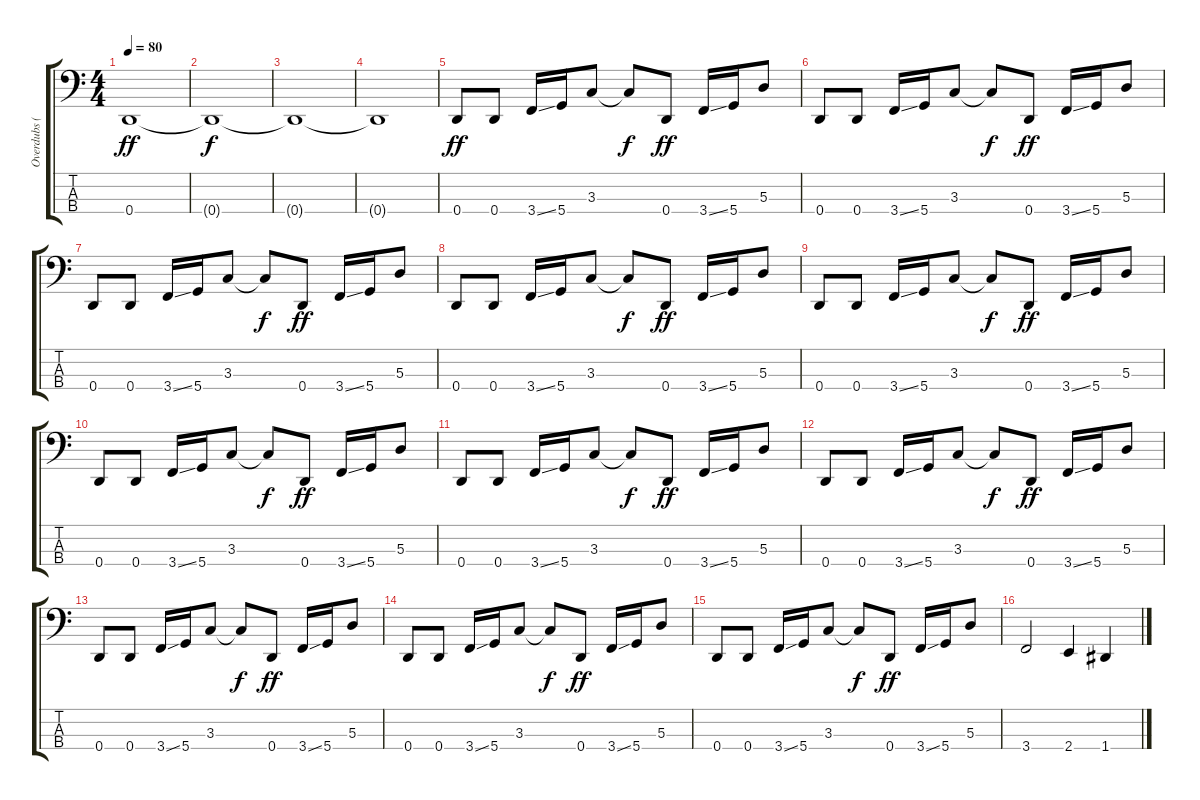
\track ("Overdubs (Basse)" "Overdubs (") {instrument fretlessbass}
\staff {score tabs}
\tuning (G2 D2 A1 D1) {hide}
\ts (4 4)
\tempo 80
\clef f4
\ks c
0.4.1{dy ff} |
0.4{t}.1{dy f} |
0.4{t}.1 |
0.4{t}.1 |
0.4.8{dy ff} 0.4.8 3.4{ss}.16 5.4.16 3.3.8 3.3{t}.8{dy f} 0.4.8{dy ff} 3.4{ss}.16 5.4.16 5.3.8 |
0.4.8 0.4.8 3.4{ss}.16 5.4.16 3.3.8 3.3{t}.8{dy f} 0.4.8{dy ff} 3.4{ss}.16 5.4.16 5.3.8 |
0.4.8 0.4.8 3.4{ss}.16 5.4.16 3.3.8 3.3{t}.8{dy f} 0.4.8{dy ff} 3.4{ss}.16 5.4.16 5.3.8 |
0.4.8 0.4.8 3.4{ss}.16 5.4.16 3.3.8 3.3{t}.8{dy f} 0.4.8{dy ff} 3.4{ss}.16 5.4.16 5.3.8 |
0.4.8 0.4.8 3.4{ss}.16 5.4.16 3.3.8 3.3{t}.8{dy f} 0.4.8{dy ff} 3.4{ss}.16 5.4.16 5.3.8 |
0.4.8 0.4.8 3.4{ss}.16 5.4.16 3.3.8 3.3{t}.8{dy f} 0.4.8{dy ff} 3.4{ss}.16 5.4.16 5.3.8 |
0.4.8 0.4.8 3.4{ss}.16 5.4.16 3.3.8 3.3{t}.8{dy f} 0.4.8{dy ff} 3.4{ss}.16 5.4.16 5.3.8 |
0.4.8 0.4.8 3.4{ss}.16 5.4.16 3.3.8 3.3{t}.8{dy f} 0.4.8{dy ff} 3.4{ss}.16 5.4.16 5.3.8 |
0.4.8 0.4.8 3.4{ss}.16 5.4.16 3.3.8 3.3{t}.8{dy f} 0.4.8{dy ff} 3.4{ss}.16 5.4.16 5.3.8 |
0.4.8 0.4.8 3.4{ss}.16 5.4.16 3.3.8 3.3{t}.8{dy f} 0.4.8{dy ff} 3.4{ss}.16 5.4.16 5.3.8 |
0.4.8 0.4.8 3.4{ss}.16 5.4.16 3.3.8 3.3{t}.8{dy f} 0.4.8{dy ff} 3.4{ss}.16 5.4.16 5.3.8 |
3.4.2 2.4.4 1.4.4
